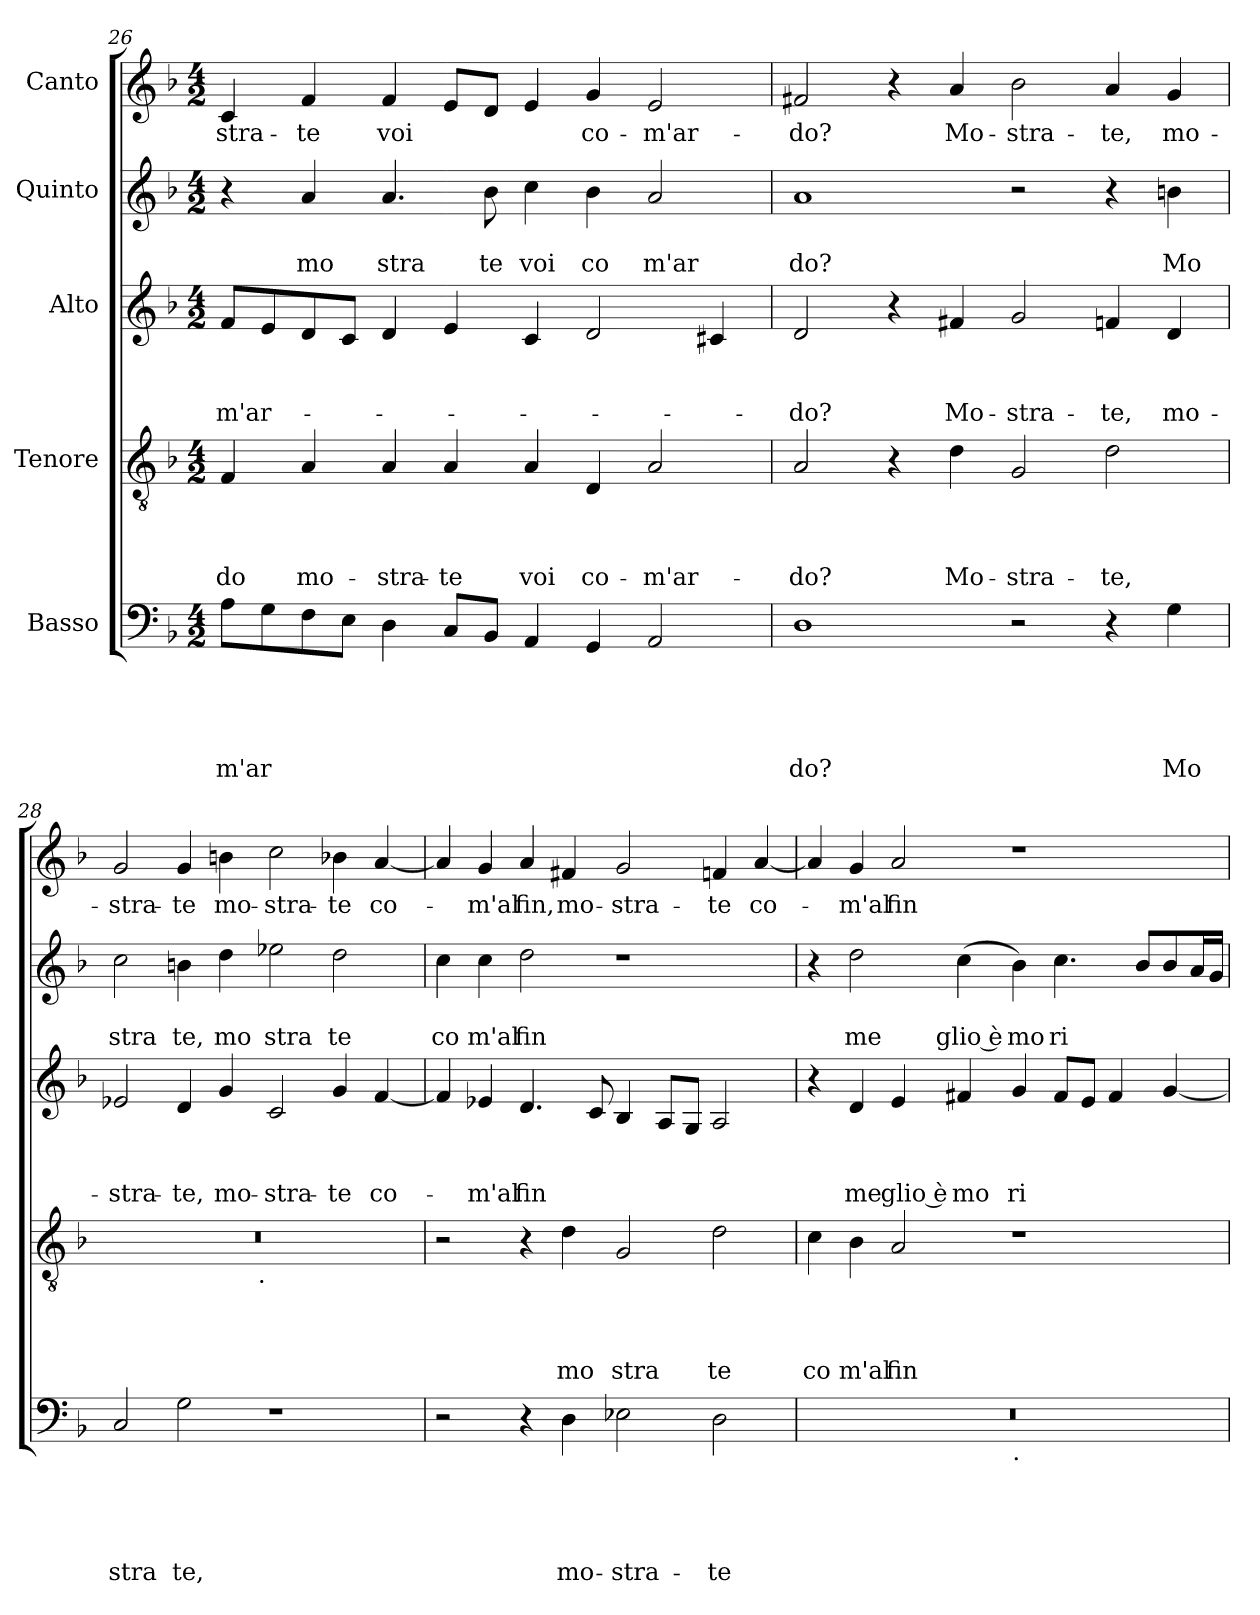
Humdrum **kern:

**kern	**text	**text	**text	**text	**text	**kern	**text	**text	**text	**text	**kern	**text	**text	**text	**kern	**text	**text	**kern	**text
*part5	*part5	*part5	*part5	*part5	*part5	*part4	*part4	*part4	*part4	*part4	*part3	*part3	*part3	*part3	*part2	*part2	*part2	*part1	*part1
*staff5	*staff5	*staff5	*staff5	*staff5	*staff5	*staff4	*staff4	*staff4	*staff4	*staff4	*staff3	*staff3	*staff3	*staff3	*staff2	*staff2	*staff2	*staff1	*staff1
*I"Basso	*	*	*	*	*	*I"Tenore	*	*	*	*	*I"Alto	*	*	*	*I"Quinto	*	*	*I"Canto	*
*clefF4	*	*	*	*	*	*clefGv2	*	*	*	*	*clefG2	*	*	*	*clefG2	*	*	*clefG2	*
*ITrd-3c-5	*	*	*	*	*	*ITrd-3c-5	*	*	*	*	*ITrd-3c-5	*	*	*	*	*	*	*	*
*k[b-e-]	*	*	*	*	*	*k[b-e-]	*	*	*	*	*k[b-e-]	*	*	*	*k[b-]	*	*	*k[b-]	*
*B-:	*	*	*	*	*	*B-:	*	*	*	*	*B-:	*	*	*	*F:	*	*	*F:	*
*M4/2	*	*	*	*	*	*M4/2	*	*	*	*	*M4/2	*	*	*	*M4/2	*	*	*M4/2	*
=26	=26	=26	=26	=26	=26	=26	=26	=26	=26	=26	=26	=26	=26	=26	=26	=26	=26	=26	=26
!	!	!	!	!	!LO:LY:b	!	!	!	!	!LO:LY:b	!	!	!	!LO:LY:b	!	!	!	!	!LO:LY:b
8d\L	.	.	.	.	m'ar	4B-/	.	.	.	-do	8b-/L	.	.	-m'ar-	4r	.	.	4c/	-stra-
8c\	.	.	.	.	.	.	.	.	.	.	8a/	.	.	.	.	.	.	.	.
!	!	!	!	!	!	!	!	!	!	!LO:LY:b	!	!	!	!	!	!	!LO:LY:b	!	!LO:LY:b
8B-\	.	.	.	.	.	4d/	.	.	.	mo-	8g/	.	.	.	4a/	.	mo	4f/	-te
8A\J	.	.	.	.	.	.	.	.	.	.	8f/J	.	.	.	.	.	.	.	.
!	!	!	!	!	!	!	!	!	!	!LO:LY:b	!	!	!	!	!	!	!LO:LY:b	!	!LO:LY:b
4G\	.	.	.	.	.	4d/	.	.	.	-stra-	4g/	.	.	.	4.a/	.	stra	4f</	voi
!	!	!	!	!	!	!	!	!	!	!LO:LY:b	!	!	!	!	!	!	!	!	!
8F/L	.	.	.	.	.	4d/	.	.	.	-te	4a/	.	.	.	.	.	.	8e/L	.
!	!	!	!	!	!	!	!	!	!	!	!	!	!	!	!	!	!LO:LY:b	!	!
8E-/J	.	.	.	.	.	.	.	.	.	.	.	.	.	.	8b-\	.	te	8d/J	.
!	!	!	!	!	!	!	!	!	!	!LO:LY:b	!	!	!	!	!	!	!LO:LY:b	!	!
4D/	.	.	.	.	.	4d/	.	.	.	voi	4f/	.	.	.	4cc\	.	voi	4e/	.
!	!	!	!	!	!	!	!	!	!	!LO:LY:b	!	!	!	!	!	!	!LO:LY:b	!	!LO:LY:b
4C/	.	.	.	.	.	4G/	.	.	.	co-	2g/	.	.	.	4b-\	.	co	4g/	co-
!	!	!	!	!	!	!	!	!	!	!LO:LY:b	!	!	!	!	!	!	!LO:LY:b	!	!LO:LY:b
2D/	.	.	.	.	.	2d/	.	.	.	-m'ar-	.	.	.	.	2a/	.	m'ar	2e/	-m'ar-
.	.	.	.	.	.	.	.	.	.	.	4f#X/	.	.	.	.	.	.	.	.
=27	=27	=27	=27	=27	=27	=27	=27	=27	=27	=27	=27	=27	=27	=27	=27	=27	=27	=27	=27
!	!	!	!	!	!LO:LY:b	!	!	!	!	!LO:LY:b	!	!	!	!LO:LY:b	!	!	!LO:LY:b	!	!LO:LY:b
1G	.	.	.	.	do?	2d/	.	.	.	-do?	2g/	.	.	-do?	1a	.	do?	2f#X/	-do?
.	.	.	.	.	.	4r	.	.	.	.	4r	.	.	.	.	.	.	4r	.
!	!	!	!	!	!	!	!	!	!	!LO:LY:b	!	!	!	!LO:LY:b	!	!	!	!	!LO:LY:b
.	.	.	.	.	.	4g\	.	.	.	Mo-	4bn/	.	.	Mo-	.	.	.	4a/	Mo-
!	!	!	!	!	!	!	!	!	!	!LO:LY:b	!	!	!	!LO:LY:b	!	!	!	!	!LO:LY:b
2r	.	.	.	.	.	2c/	.	.	.	-stra-	2cc/	.	.	-stra-	2r	.	.	2b-\	-stra-
!	!	!	!	!	!	!	!	!	!	!LO:LY:b	!	!	!	!LO:LY:b	!	!	!	!	!LO:LY:b
4r	.	.	.	.	.	2g\	.	.	.	-te,	4b-X/	.	.	-te,	4r	.	.	4a/	-te,
!	!	!	!	!	!LO:LY:b	!	!	!	!	!	!	!	!	!LO:LY:b	!	!	!LO:LY:b	!	!LO:LY:b
4c\	.	.	.	.	Mo	.	.	.	.	.	4g/	.	.	mo-	4bn\	.	Mo	4g/	mo-
=28	=28	=28	=28	=28	=28	=28	=28	=28	=28	=28	=28	=28	=28	=28	=28	=28	=28	=28	=28
!	!	!	!	!	!LO:LY:b	!	!	!	!	!	!	!	!	!LO:LY:b	!	!	!LO:LY:b	!	!LO:LY:b
*	*	*	*	*	*	*^	*	*	*	*	*	*	*	*	*	*	*	*	*
2F/	.	.	.	.	stra	0r	2ryy	.	.	.	.	2a-X/	.	.	-stra-	2cc\	.	stra	2g/	-stra-
!	!	!	!	!	!LO:LY:b	!	!	!	!	!	!	!	!	!	!LO:LY:b	!	!	!LO:LY:b	!	!LO:LY:b
2c\	.	.	.	.	te,	.	4...ryy	.	.	.	.	4g/	.	.	-te,	4bn\	.	te,	4g/	-te
!	!	!	!	!	!	!	!	!	!	!	!	!	!	!	!LO:LY:b	!	!	!LO:LY:b	!	!LO:LY:b
.	.	.	.	.	.	.	.	.	.	.	.	4cc/	.	.	mo-	4dd\	.	mo	4bn\	mo-
!	!	!	!	!	!	!	!LO:TX:b:t=.	!	!	!	!	!	!	!	!	!	!	!	!	!
.	.	.	.	.	.	.	1ryy	.	.	.	.	.	.	.	.	.	.	.	.	.
!	!	!	!	!	!	!	!	!	!	!	!	!	!	!	!LO:LY:b	!	!	!LO:LY:b	!	!LO:LY:b
1r	.	.	.	.	.	.	.	.	.	.	.	2f/	.	.	-stra-	2ee-X\	.	stra	2cc\	-stra-
!	!	!	!	!	!	!	!	!	!	!	!	!	!	!	!LO:LY:b	!	!	!LO:LY:b	!	!LO:LY:b
.	.	.	.	.	.	.	.	.	.	.	.	4cc/	.	.	-te	2dd\	.	te	4b-X\	-te
!	!	!	!	!	!	!	!	!	!	!	!	!	!	!	!LO:LY:b	!	!	!	!	!LO:LY:b
.	.	.	.	.	.	.	.	.	.	.	.	[<4b-/	.	.	co-	.	.	.	[<4a/	co-
.	.	.	.	.	.	.	32ryy	.	.	.	.	.	.	.	.	.	.	.	.	.
!!LO:LB:g=z
=29	=29	=29	=29	=29	=29	=29	=29	=29	=29	=29	=29	=29	=29	=29	=29	=29	=29	=29	=29	=29
!	!	!	!	!	!	!	!	!	!	!	!	!	!	!	!	!	!	!LO:LY:b	!	!
*	*	*	*	*	*	*v	*v	*	*	*	*	*	*	*	*	*	*	*	*	*
2r	.	.	.	.	.	2r	.	.	.	.	4b-/]	.	.	.	4cc\	.	co	4a/]	.
!	!	!	!	!	!	!	!	!	!	!	!	!	!	!LO:LY:b	!	!	!LO:LY:b	!	!LO:LY:b
.	.	.	.	.	.	.	.	.	.	.	4a-X/	.	.	-m'al	4cc\	.	m'al	4g/	-m'al
!	!	!	!	!	!	!	!	!	!	!	!	!	!	!LO:LY:b	!	!	!LO:LY:b	!	!LO:LY:b
4r	.	.	.	.	.	4r	.	.	.	.	4.g/	.	.	fin	2dd\	.	fin	4a/	fin,
!	!	!	!	!	!LO:LY:b	!	!	!	!	!LO:LY:b	!	!	!	!	!	!	!	!	!LO:LY:b
4G\	.	.	.	.	mo-	4g\	.	.	.	mo	.	.	.	.	.	.	.	4f#X/	mo-
.	.	.	.	.	.	.	.	.	.	.	8f/	.	.	.	.	.	.	.	.
!	!	!	!	!	!LO:LY:b	!	!	!	!	!LO:LY:b	!	!	!	!	!	!	!	!	!LO:LY:b
2A-X\	.	.	.	.	-stra-	2c/	.	.	.	stra	4e-/	.	.	.	1r	.	.	2g/	-stra-
.	.	.	.	.	.	.	.	.	.	.	8d/L	.	.	.	.	.	.	.	.
.	.	.	.	.	.	.	.	.	.	.	8c/J	.	.	.	.	.	.	.	.
!	!	!	!	!	!LO:LY:b	!	!	!	!	!LO:LY:b	!	!	!	!	!	!	!	!	!LO:LY:b
2G\	.	.	.	.	-te	2g\	.	.	.	te	2d/	.	.	.	.	.	.	4fn/	-te
!	!	!	!	!	!	!	!	!	!	!	!	!	!	!	!	!	!	!	!LO:LY:b
.	.	.	.	.	.	.	.	.	.	.	.	.	.	.	.	.	.	[<4a/	co-
=30	=30	=30	=30	=30	=30	=30	=30	=30	=30	=30	=30	=30	=30	=30	=30	=30	=30	=30	=30
!	!	!	!	!	!	!	!	!	!	!LO:LY:b	!	!	!	!	!	!	!	!	!
*^	*	*	*	*	*	*	*	*	*	*	*	*	*	*	*	*	*	*	*
0r	1ryy	.	.	.	.	.	4f\	.	.	.	co	4r	.	.	.	4r	.	.	4a/]	.
!	!	!	!	!	!	!	!	!	!	!	!LO:LY:b	!	!	!	!LO:LY:b	!	!	!LO:LY:b	!	!LO:LY:b
.	.	.	.	.	.	.	4e-\	.	.	.	m'al	4g/	.	.	me	2dd\	.	me	4g/	-m'al
!	!	!	!	!	!	!	!	!	!	!	!LO:LY:b	!	!	!	!LO:LY:b	!	!	!	!	!LO:LY:b
.	.	.	.	.	.	.	2d/	.	.	.	fin	4a/	.	.	glio è	.	.	.	2a/	fin
!	!	!	!	!	!	!	!	!	!	!	!	!	!	!	!LO:LY:b	!	!	!LO:LY:b	!	!
.	.	.	.	.	.	.	.	.	.	.	.	4bn/	.	.	mo	(<4cc\	.	glio è	.	.
!	!LO:TX:b:t=.	!	!	!	!	!	!	!	!	!	!	!	!	!	!	!	!	!	!	!
!	!	!	!	!	!	!	!	!	!	!	!	!	!	!	!LO:LY:b	!	!	!LO:LY:b	!	!
.	1ryy	.	.	.	.	.	1r	.	.	.	.	4cc/	.	.	ri	4b-\)	.	mo	1r	.
!	!	!	!	!	!	!	!	!	!	!	!	!	!	!	!	!	!	!LO:LY:b	!	!
.	.	.	.	.	.	.	.	.	.	.	.	8b/L	.	.	.	4.cc\	.	ri	.	.
.	.	.	.	.	.	.	.	.	.	.	.	8a/J	.	.	.	.	.	.	.	.
.	.	.	.	.	.	.	.	.	.	.	.	4b/	.	.	.	.	.	.	.	.
.	.	.	.	.	.	.	.	.	.	.	.	.	.	.	.	8b-/L	.	.	.	.
.	.	.	.	.	.	.	.	.	.	.	.	[<4cc/	.	.	.	8b-/	.	.	.	.
.	.	.	.	.	.	.	.	.	.	.	.	.	.	.	.	16a/L	.	.	.	.
.	.	.	.	.	.	.	.	.	.	.	.	.	.	.	.	16g/JJ	.	.	.	.
*v	*v	*	*	*	*	*	*	*	*	*	*	*	*	*	*	*	*	*	*	*
=	=	=	=	=	=	=	=	=	=	=	=	=	=	=	=	=	=	=	=
*-	*-	*-	*-	*-	*-	*-	*-	*-	*-	*-	*-	*-	*-	*-	*-	*-	*-	*-	*-
